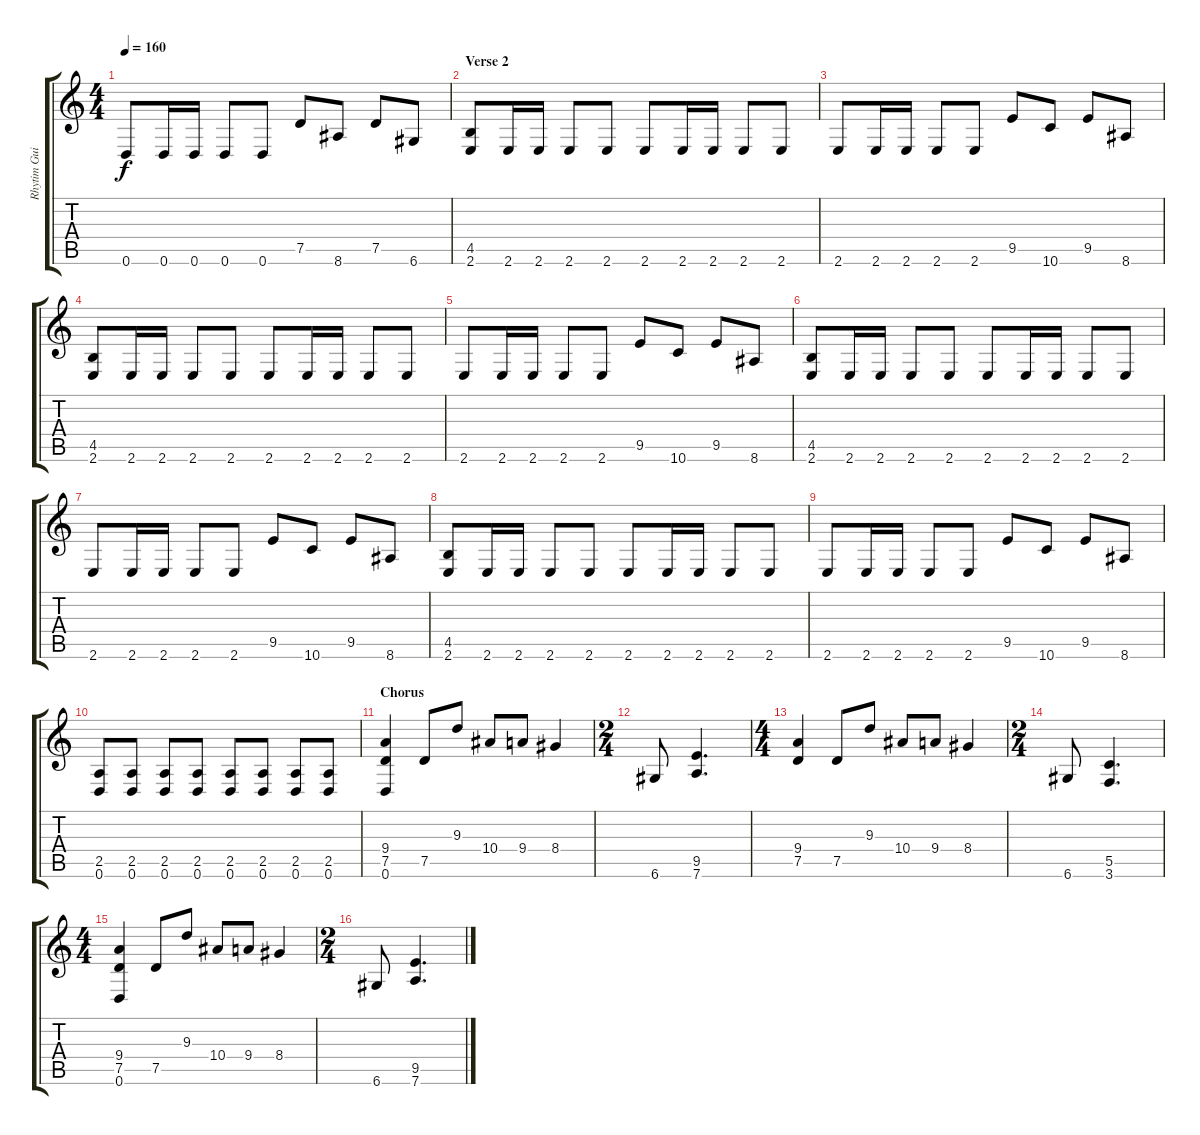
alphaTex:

\track ("Rhytim Guitar" "Rhytim Gui") {instrument distortionguitar}
\staff {score tabs}
\tuning (D4 A3 F3 C3 G2 D2) {hide}
\ts (4 4)
\tempo 160
\clef g2
\ks c
0.6.8{dy f} 0.6.16 0.6.16 0.6.8 0.6.8 7.5.8 8.6.8 7.5.8 6.6.8 |
\section ("" "Verse 2")
(4.5 2.6).8 2.6.16 2.6.16 2.6.8 2.6.8 2.6.8 2.6.16 2.6.16 2.6.8 2.6.8 |
2.6.8 2.6.16 2.6.16 2.6.8 2.6.8 9.5.8 10.6.8 9.5.8 8.6.8 |
(4.5 2.6).8 2.6.16 2.6.16 2.6.8 2.6.8 2.6.8 2.6.16 2.6.16 2.6.8 2.6.8 |
2.6.8 2.6.16 2.6.16 2.6.8 2.6.8 9.5.8 10.6.8 9.5.8 8.6.8 |
(4.5 2.6).8 2.6.16 2.6.16 2.6.8 2.6.8 2.6.8 2.6.16 2.6.16 2.6.8 2.6.8 |
2.6.8 2.6.16 2.6.16 2.6.8 2.6.8 9.5.8 10.6.8 9.5.8 8.6.8 |
(4.5 2.6).8 2.6.16 2.6.16 2.6.8 2.6.8 2.6.8 2.6.16 2.6.16 2.6.8 2.6.8 |
2.6.8 2.6.16 2.6.16 2.6.8 2.6.8 9.5.8 10.6.8 9.5.8 8.6.8 |
(2.5 0.6).8 (2.5 0.6).8 (2.5 0.6).8 (2.5 0.6).8 (2.5 0.6).8 (2.5 0.6).8 (2.5 0.6).8 (2.5 0.6).8 |
\section ("" "Chorus")
(9.4 7.5 0.6).4 7.5.8 9.3.8 10.4.8 9.4.8 8.4.4 |
\ts (2 4)
6.6.8 (9.5 7.6).4{d} |
\ts (4 4)
(9.4 7.5).4 7.5.8 9.3.8 10.4.8 9.4.8 8.4.4 |
\ts (2 4)
6.6.8 (5.5 3.6).4{d} |
\ts (4 4)
(9.4 7.5 0.6).4 7.5.8 9.3.8 10.4.8 9.4.8 8.4.4 |
\ts (2 4)
6.6.8 (9.5 7.6).4{d}
